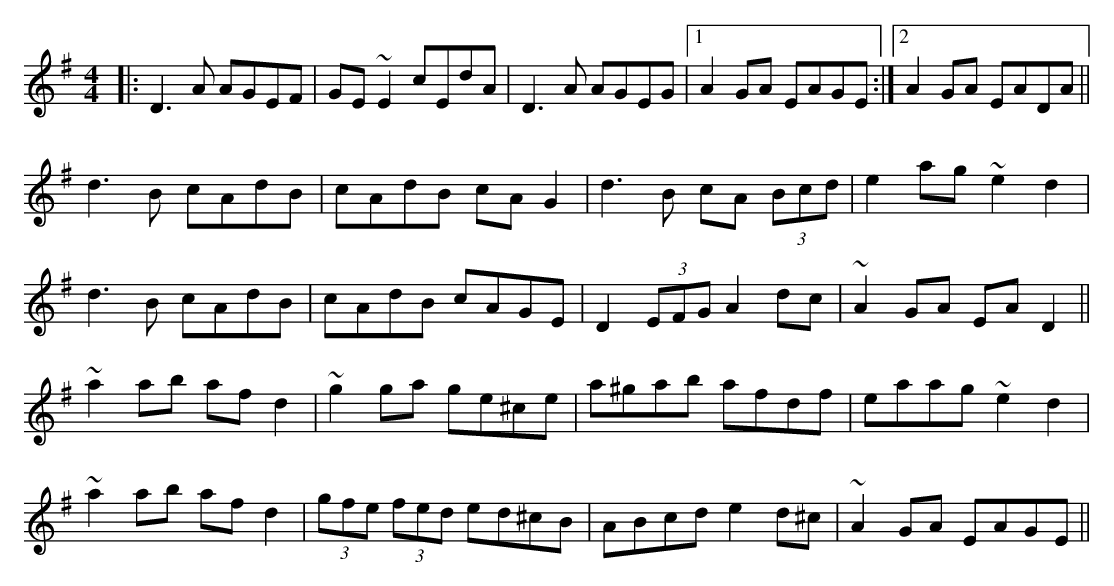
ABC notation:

X:1
M:4/4
K:Dmix
|:D3A AGEF|GE~E2 cEdA|D3A AGEG|1 A2GA EAGE:|2 A2GA EADA||
d3B cAdB|cAdB cAG2|d3B cA (3Bcd|e2ag ~e2d2|
d3B cAdB|cAdB cAGE|D2 (3EFG A2dc|~A2GA EAD2||
~a2ab afd2|~g2ga ge^ce|a^gab afdf|eaag ~e2d2|
~a2ab afd2|(3gfe (3fed ed^cB|ABcd e2d^c|~A2GA EAGE||
